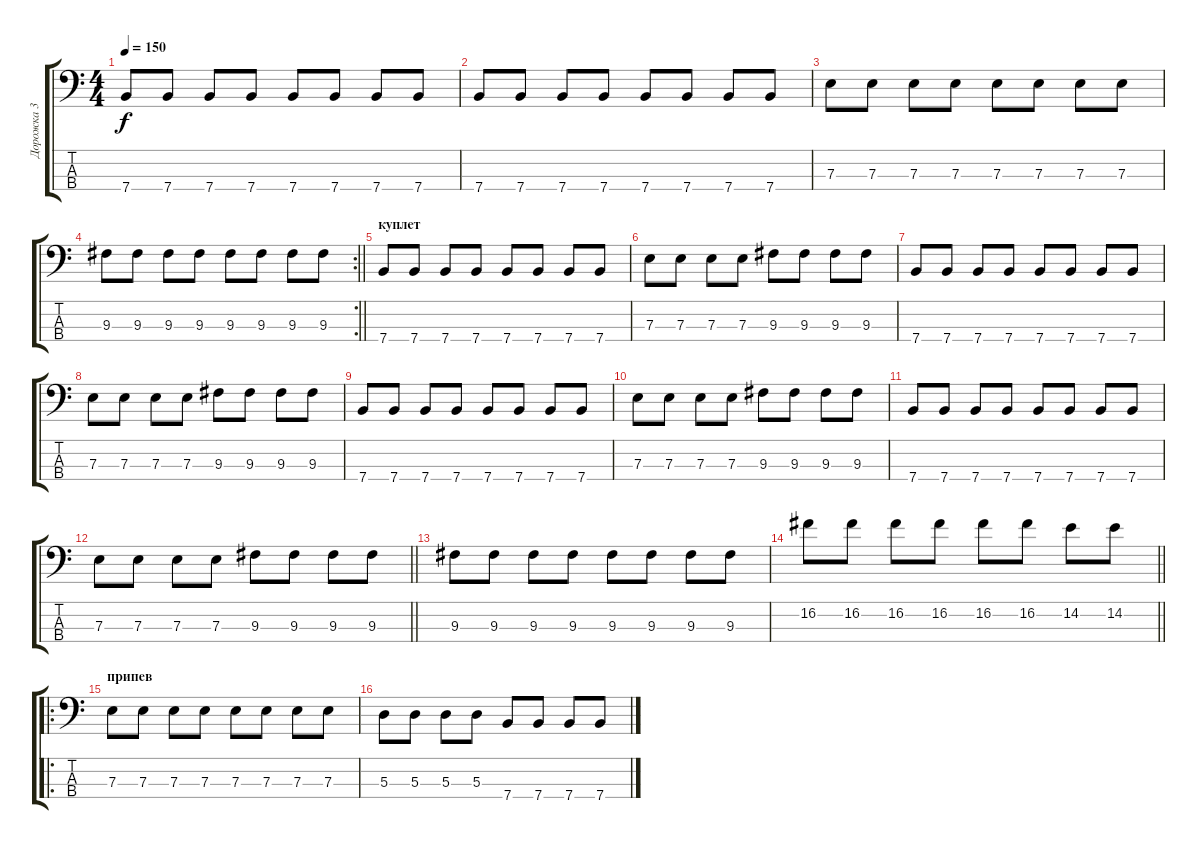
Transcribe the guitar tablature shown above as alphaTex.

\track ("Дорожка 3" "Дорожка 3") {instrument electricbasspick}
\staff {score tabs}
\tuning (G2 D2 A1 E1) {hide}
\ts (4 4)
\tempo 150
\clef f4
\ks c
7.4.8{dy f} 7.4.8 7.4.8 7.4.8 7.4.8 7.4.8 7.4.8 7.4.8 |
7.4.8 7.4.8 7.4.8 7.4.8 7.4.8 7.4.8 7.4.8 7.4.8 |
7.3.8 7.3.8 7.3.8 7.3.8 7.3.8 7.3.8 7.3.8 7.3.8 |
\rc 2
\barLineRight lightlight
9.3.8 9.3.8 9.3.8 9.3.8 9.3.8 9.3.8 9.3.8 9.3.8 |
\section ("" "куплет")
7.4.8 7.4.8 7.4.8 7.4.8 7.4.8 7.4.8 7.4.8 7.4.8 |
7.3.8 7.3.8 7.3.8 7.3.8 9.3.8 9.3.8 9.3.8 9.3.8 |
7.4.8 7.4.8 7.4.8 7.4.8 7.4.8 7.4.8 7.4.8 7.4.8 |
7.3.8 7.3.8 7.3.8 7.3.8 9.3.8 9.3.8 9.3.8 9.3.8 |
7.4.8 7.4.8 7.4.8 7.4.8 7.4.8 7.4.8 7.4.8 7.4.8 |
7.3.8 7.3.8 7.3.8 7.3.8 9.3.8 9.3.8 9.3.8 9.3.8 |
7.4.8 7.4.8 7.4.8 7.4.8 7.4.8 7.4.8 7.4.8 7.4.8 |
\barLineRight lightlight
7.3.8 7.3.8 7.3.8 7.3.8 9.3.8 9.3.8 9.3.8 9.3.8 |
9.3.8 9.3.8 9.3.8 9.3.8 9.3.8 9.3.8 9.3.8 9.3.8 |
\barLineRight lightlight
16.2.8 16.2.8 16.2.8 16.2.8 16.2.8 16.2.8 14.2.8 14.2.8 |
\ro
\section ("" "припев")
7.3.8 7.3.8 7.3.8 7.3.8 7.3.8 7.3.8 7.3.8 7.3.8 |
5.3.8 5.3.8 5.3.8 5.3.8 7.4.8 7.4.8 7.4.8 7.4.8
